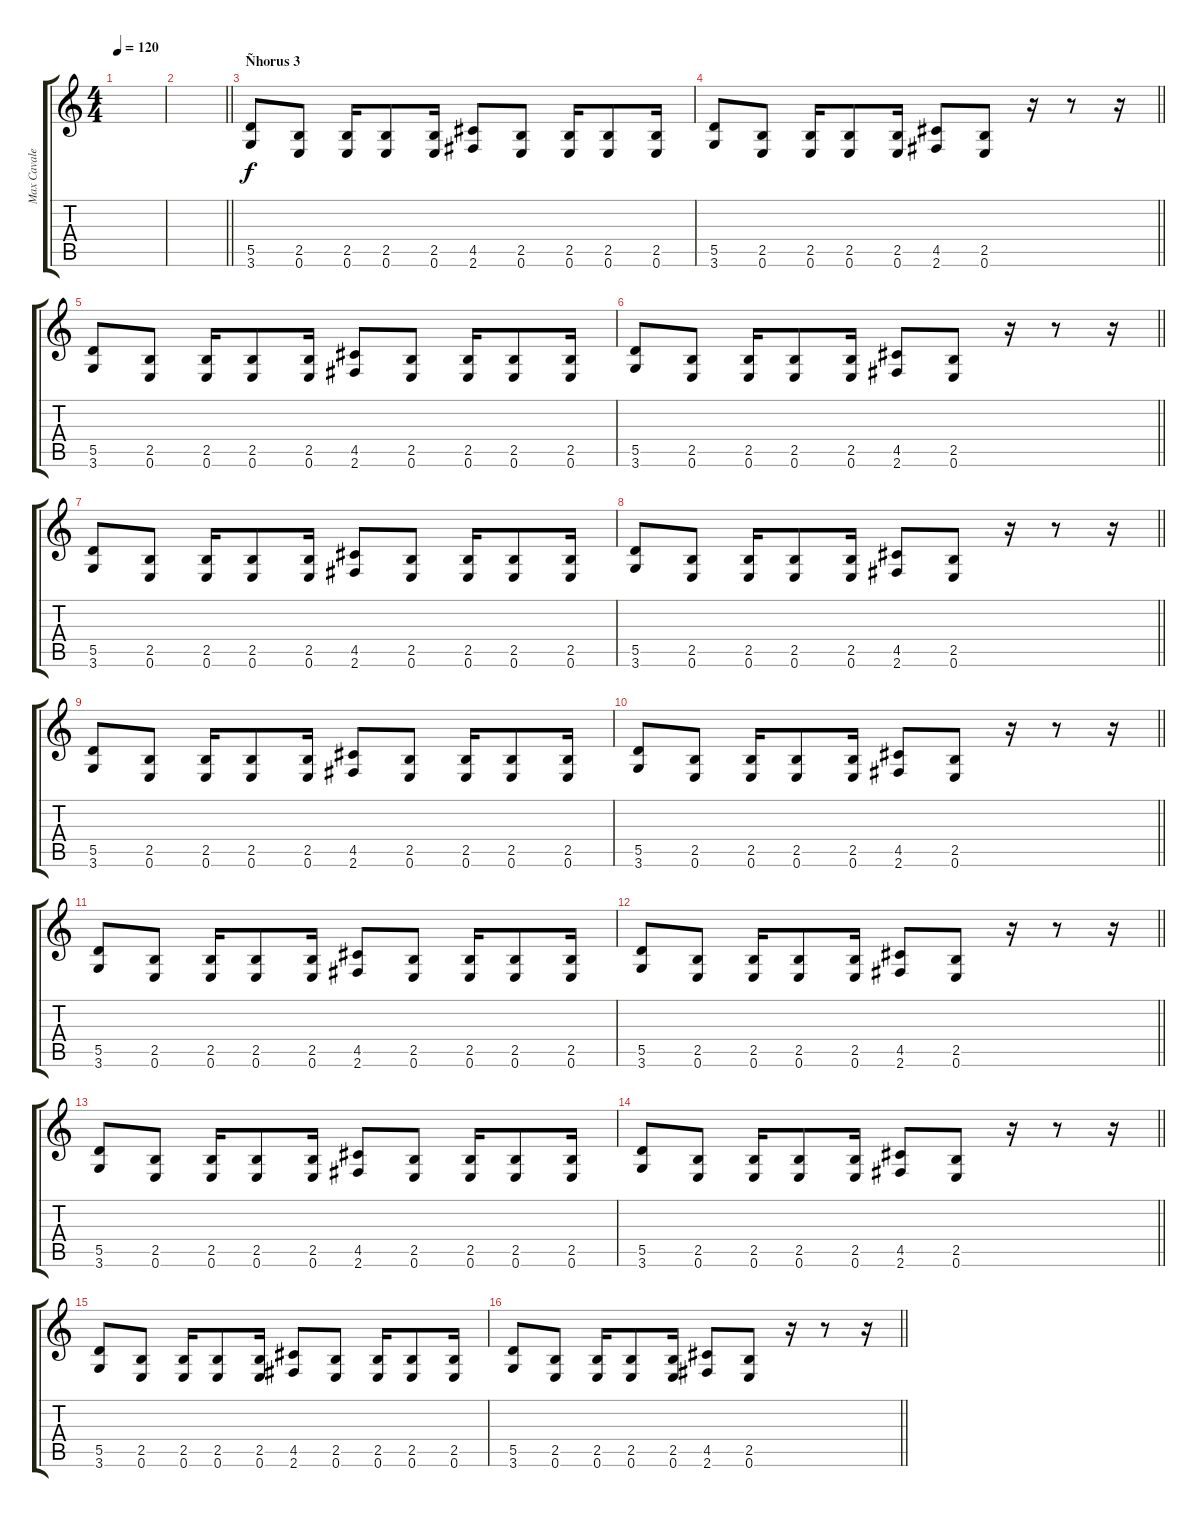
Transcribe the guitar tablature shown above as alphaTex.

\track ("Max Cavalera" "Max Cavale") {instrument distortionguitar}
\staff {score tabs}
\tuning (E4 B3 G3 D3 A2 E2) {hide}
\ts (4 4)
\tempo 120
\clef g2
\ks c
|
\barLineRight lightlight
|
\section ("" "Ñhorus 3")
(5.5 3.6).8 (2.5 0.6).8 (2.5 0.6).16 (2.5 0.6).8 (2.5 0.6).16 (4.5 2.6).8 (2.5 0.6).8 (2.5 0.6).16 (2.5 0.6).8 (2.5 0.6).16 |
\barLineRight lightlight
(5.5 3.6).8 (2.5 0.6).8 (2.5 0.6).16 (2.5 0.6).8 (2.5 0.6).16 (4.5 2.6).8 (2.5 0.6).8 r.16 r.8 r.16 |
(5.5 3.6).8 (2.5 0.6).8 (2.5 0.6).16 (2.5 0.6).8 (2.5 0.6).16 (4.5 2.6).8 (2.5 0.6).8 (2.5 0.6).16 (2.5 0.6).8 (2.5 0.6).16 |
\barLineRight lightlight
(5.5 3.6).8 (2.5 0.6).8 (2.5 0.6).16 (2.5 0.6).8 (2.5 0.6).16 (4.5 2.6).8 (2.5 0.6).8 r.16 r.8 r.16 |
(5.5 3.6).8 (2.5 0.6).8 (2.5 0.6).16 (2.5 0.6).8 (2.5 0.6).16 (4.5 2.6).8 (2.5 0.6).8 (2.5 0.6).16 (2.5 0.6).8 (2.5 0.6).16 |
\barLineRight lightlight
(5.5 3.6).8 (2.5 0.6).8 (2.5 0.6).16 (2.5 0.6).8 (2.5 0.6).16 (4.5 2.6).8 (2.5 0.6).8 r.16 r.8 r.16 |
(5.5 3.6).8 (2.5 0.6).8 (2.5 0.6).16 (2.5 0.6).8 (2.5 0.6).16 (4.5 2.6).8 (2.5 0.6).8 (2.5 0.6).16 (2.5 0.6).8 (2.5 0.6).16 |
\barLineRight lightlight
(5.5 3.6).8 (2.5 0.6).8 (2.5 0.6).16 (2.5 0.6).8 (2.5 0.6).16 (4.5 2.6).8 (2.5 0.6).8 r.16 r.8 r.16 |
(5.5 3.6).8 (2.5 0.6).8 (2.5 0.6).16 (2.5 0.6).8 (2.5 0.6).16 (4.5 2.6).8 (2.5 0.6).8 (2.5 0.6).16 (2.5 0.6).8 (2.5 0.6).16 |
\barLineRight lightlight
(5.5 3.6).8 (2.5 0.6).8 (2.5 0.6).16 (2.5 0.6).8 (2.5 0.6).16 (4.5 2.6).8 (2.5 0.6).8 r.16 r.8 r.16 |
(5.5 3.6).8 (2.5 0.6).8 (2.5 0.6).16 (2.5 0.6).8 (2.5 0.6).16 (4.5 2.6).8 (2.5 0.6).8 (2.5 0.6).16 (2.5 0.6).8 (2.5 0.6).16 |
\barLineRight lightlight
(5.5 3.6).8 (2.5 0.6).8 (2.5 0.6).16 (2.5 0.6).8 (2.5 0.6).16 (4.5 2.6).8 (2.5 0.6).8 r.16 r.8 r.16 |
(5.5 3.6).8 (2.5 0.6).8 (2.5 0.6).16 (2.5 0.6).8 (2.5 0.6).16 (4.5 2.6).8 (2.5 0.6).8 (2.5 0.6).16 (2.5 0.6).8 (2.5 0.6).16 |
\barLineRight lightlight
(5.5 3.6).8 (2.5 0.6).8 (2.5 0.6).16 (2.5 0.6).8 (2.5 0.6).16 (4.5 2.6).8 (2.5 0.6).8 r.16 r.8 r.16
